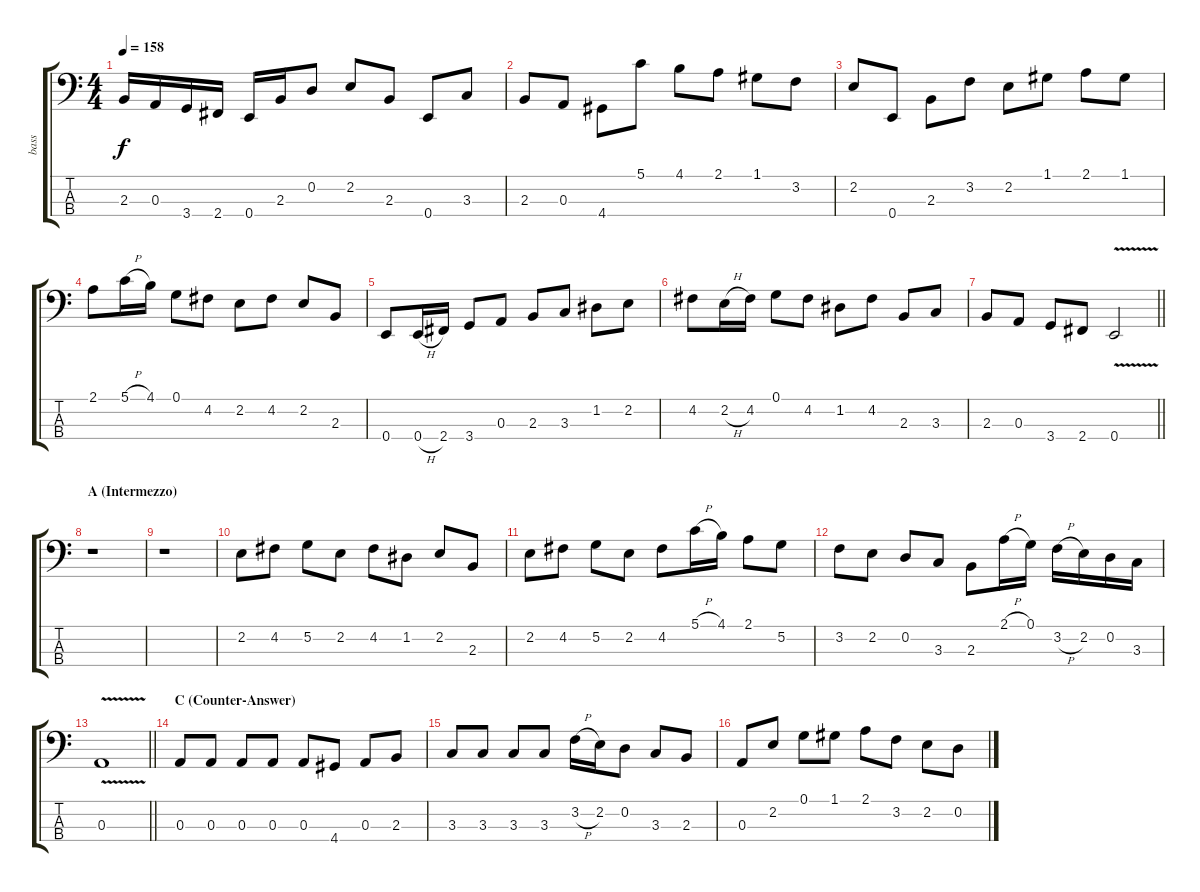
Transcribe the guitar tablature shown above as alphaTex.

\track ("bass" "bass") {instrument electricbasspick}
\staff {score tabs}
\tuning (G2 D2 A1 E1) {hide}
\ts (4 4)
\tempo 158
\clef f4
\ks c
2.3.16{dy f} 0.3.16 3.4.16 2.4.16 0.4.16 2.3.16 0.2.8 2.2.8 2.3.8 0.4.8 3.3.8 |
2.3.8 0.3.8 4.4.8 5.1.8 4.1.8 2.1.8 1.1.8 3.2.8 |
2.2.8 0.4.8 2.3.8 3.2.8 2.2.8 1.1.8 2.1.8 1.1.8 |
2.1.8 5.1{h}.16 4.1.16 0.1.8 4.2.8 2.2.8 4.2.8 2.2.8 2.3.8 |
0.4.8 0.4{h}.16 2.4.16 3.4.8 0.3.8 2.3.8 3.3.8 1.2.8 2.2.8 |
4.2.8 2.2{h}.16 4.2.16 0.1.8 4.2.8 1.2.8 4.2.8 2.3.8 3.3.8 |
\barLineRight lightlight
2.3.8 0.3.8 3.4.8 2.4.8 0.4{v}.2 |
\section ("" "A (Intermezzo)")
r.1 |
r.1 |
2.2.8 4.2.8 5.2.8 2.2.8 4.2.8 1.2.8 2.2.8 2.3.8 |
2.2.8 4.2.8 5.2.8 2.2.8 4.2.8 5.1{h}.16 4.1.16 2.1.8 5.2.8 |
3.2.8 2.2.8 0.2.8 3.3.8 2.3.8 2.1{h}.16 0.1.16 3.2{h}.16 2.2.16 0.2.16 3.3.16 |
\barLineRight lightlight
0.3{v}.1 |
\section ("" "C (Counter-Answer)")
0.3.8 0.3.8 0.3.8 0.3.8 0.3.8 4.4.8 0.3.8 2.3.8 |
3.3.8 3.3.8 3.3.8 3.3.8 3.2{h}.16 2.2.16 0.2.8 3.3.8 2.3.8 |
0.3.8 2.2.8 0.1.8 1.1.8 2.1.8 3.2.8 2.2.8 0.2.8
